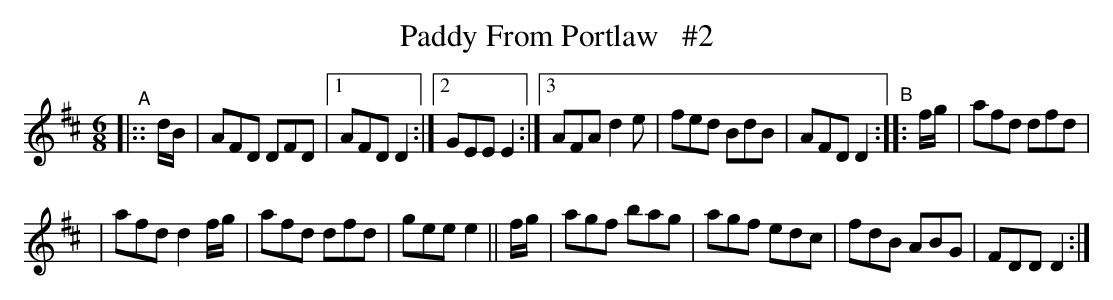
X:1
T: Paddy From Portlaw   #2
M: 6/8
K: D
"^A"|:: d/B/ | AFD DFD |1 AFD D2 :|2 GEE E2 :|3 AFA d2e | fed BdB | AFD D2 "^B":: f/g/ | afd dfd |
| afd d2f/g/ | afd dfd | gee e2 || f/g/ | agf bag | agf edc | fdB ABG | FDD D2 :|
